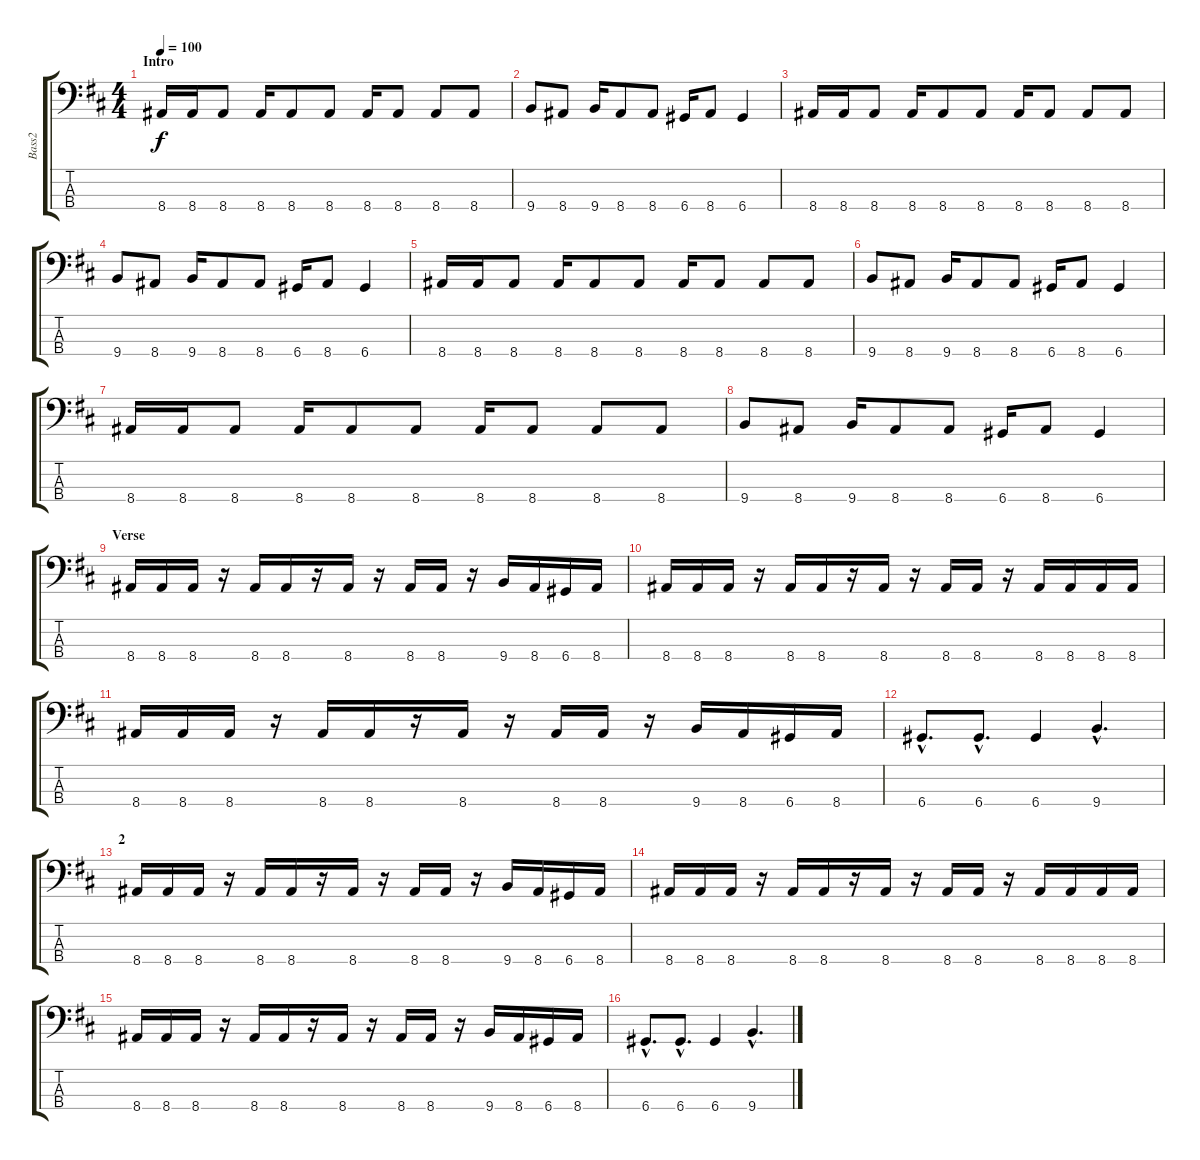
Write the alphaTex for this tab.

\track ("Bass2" "Bass2") {instrument fretlessbass}
\staff {score tabs}
\tuning (G2 D2 A1 D1) {hide}
\ts (4 4)
\section ("" "Intro")
\tempo 100
\clef f4
\ks d
8.4.16{dy f instrument fretlessbass} 8.4.16 8.4.8 8.4.16 8.4.8 8.4.8 8.4.16 8.4.8 8.4.8 8.4.8 |
9.4.8 8.4.8 9.4.16 8.4.8 8.4.8 6.4.16 8.4.8 6.4.4 |
8.4.16 8.4.16 8.4.8 8.4.16 8.4.8 8.4.8 8.4.16 8.4.8 8.4.8 8.4.8 |
9.4.8 8.4.8 9.4.16 8.4.8 8.4.8 6.4.16 8.4.8 6.4.4 |
8.4.16 8.4.16 8.4.8 8.4.16 8.4.8 8.4.8 8.4.16 8.4.8 8.4.8 8.4.8 |
9.4.8 8.4.8 9.4.16 8.4.8 8.4.8 6.4.16 8.4.8 6.4.4 |
8.4.16 8.4.16 8.4.8 8.4.16 8.4.8 8.4.8 8.4.16 8.4.8 8.4.8 8.4.8 |
9.4.8 8.4.8 9.4.16 8.4.8 8.4.8 6.4.16 8.4.8 6.4.4 |
\section ("" "Verse")
8.4.16 8.4.16 8.4.16 r.16 8.4.16 8.4.16 r.16 8.4.16 r.16 8.4.16 8.4.16 r.16 9.4.16 8.4.16 6.4.16 8.4.16 |
8.4.16 8.4.16 8.4.16 r.16 8.4.16 8.4.16 r.16 8.4.16 r.16 8.4.16 8.4.16 r.16 8.4.16 8.4.16 8.4.16 8.4.16 |
8.4.16 8.4.16 8.4.16 r.16 8.4.16 8.4.16 r.16 8.4.16 r.16 8.4.16 8.4.16 r.16 9.4.16 8.4.16 6.4.16 8.4.16 |
6.4{hac}.8{d} 6.4{hac}.8{d} 6.4.4 9.4{hac}.4{d} |
\section ("" "2")
8.4.16 8.4.16 8.4.16 r.16 8.4.16 8.4.16 r.16 8.4.16 r.16 8.4.16 8.4.16 r.16 9.4.16 8.4.16 6.4.16 8.4.16 |
8.4.16 8.4.16 8.4.16 r.16 8.4.16 8.4.16 r.16 8.4.16 r.16 8.4.16 8.4.16 r.16 8.4.16 8.4.16 8.4.16 8.4.16 |
8.4.16 8.4.16 8.4.16 r.16 8.4.16 8.4.16 r.16 8.4.16 r.16 8.4.16 8.4.16 r.16 9.4.16 8.4.16 6.4.16 8.4.16 |
6.4{hac}.8{d} 6.4{hac}.8{d} 6.4.4 9.4{hac}.4{d}
